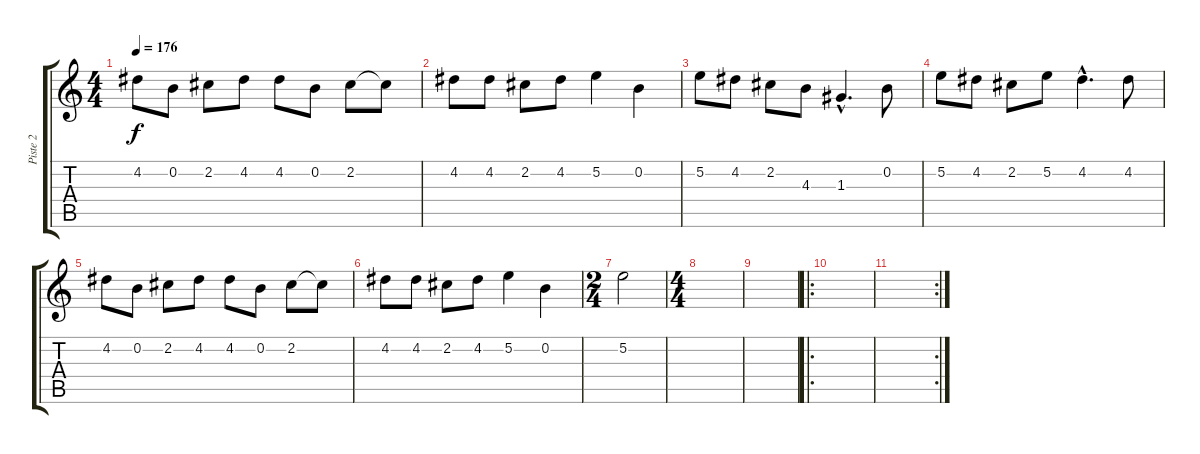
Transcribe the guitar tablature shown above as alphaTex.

\track ("Piste 2" "Piste 2") {instrument distortionguitar}
\staff {score tabs}
\tuning (E4 B3 G3 D3 A2 E2) {hide}
\ts (4 4)
\tempo 176
\clef g2
\ks c
4.2.8{dy f} 0.2.8 2.2.8 4.2.8 4.2.8 0.2.8 2.2.8 2.2{t}.8 |
4.2.8 4.2.8 2.2.8 4.2.8 5.2.4 0.2.4 |
5.2.8 4.2.8 2.2.8 4.3.8 1.3{hac}.4{d} 0.2.8 |
5.2.8 4.2.8 2.2.8 5.2.8 4.2{hac}.4{d} 4.2.8 |
4.2.8 0.2.8 2.2.8 4.2.8 4.2.8 0.2.8 2.2.8 2.2{t}.8 |
4.2.8 4.2.8 2.2.8 4.2.8 5.2.4 0.2.4 |
\ts (2 4)
5.2.2 |
\ts (4 4)
|
|
\ro
|
\rc 2
